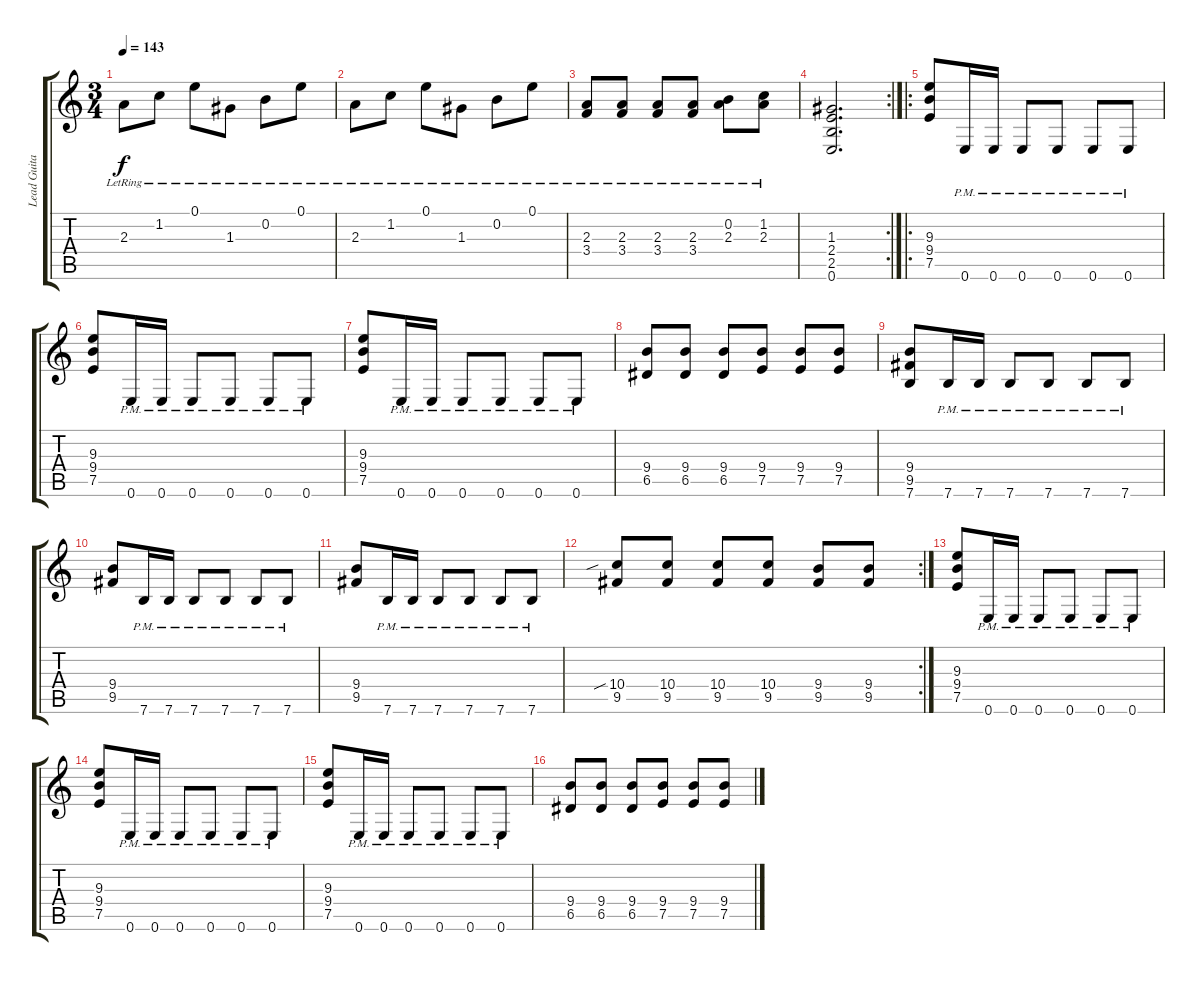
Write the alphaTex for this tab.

\track ("Lead Guitar (with addition of second gu" "Lead Guita") {instrument distortionguitar}
\staff {score tabs}
\tuning (E4 B3 G3 D3 A2 E2) {hide}
\ts (3 4)
\tempo 143
\clef g2
\ks c
2.3{lr}.8{dy f} 1.2{lr}.8 0.1{lr}.8 1.3{lr}.8 0.2{lr}.8 0.1{lr}.8 |
2.3{lr}.8 1.2{lr}.8 0.1{lr}.8 1.3{lr}.8 0.2{lr}.8 0.1{lr}.8 |
(2.3{lr} 3.4{lr}).8 (2.3{lr} 3.4{lr}).8 (2.3{lr} 3.4{lr}).8 (2.3{lr} 3.4{lr}).8 (0.2{lr} 2.3{lr}).8 (1.2 2.3{lr}).8 |
\rc 2
(1.3 2.4 2.5 0.6).2{d} |
\ro
(9.3 9.4 7.5).8 0.6{pm}.16 0.6{pm}.16 0.6{pm}.8 0.6{pm}.8 0.6{pm}.8 0.6{pm}.8 |
(9.3 9.4 7.5).8 0.6{pm}.16 0.6{pm}.16 0.6{pm}.8 0.6{pm}.8 0.6{pm}.8 0.6{pm}.8 |
(9.3 9.4 7.5).8 0.6{pm}.16 0.6{pm}.16 0.6{pm}.8 0.6{pm}.8 0.6{pm}.8 0.6{pm}.8 |
(9.4 6.5).8 (9.4 6.5).8 (9.4 6.5).8 (9.4 7.5).8 (9.4 7.5).8 (9.4 7.5).8 |
(9.4 9.5 7.6).8 7.6{pm}.16 7.6{pm}.16 7.6{pm}.8 7.6{pm}.8 7.6{pm}.8 7.6{pm}.8 |
(9.4 9.5).8 7.6{pm}.16 7.6{pm}.16 7.6{pm}.8 7.6{pm}.8 7.6{pm}.8 7.6{pm}.8 |
(9.4 9.5).8 7.6{pm}.16 7.6{pm}.16 7.6{pm}.8 7.6{pm}.8 7.6{pm}.8 7.6{pm}.8 |
\rc 2
(10.4{sib} 9.5).8 (10.4 9.5).8 (10.4 9.5).8 (10.4 9.5).8 (9.4 9.5).8 (9.4 9.5).8 |
(9.3 9.4 7.5).8 0.6{pm}.16 0.6{pm}.16 0.6{pm}.8 0.6{pm}.8 0.6{pm}.8 0.6{pm}.8 |
(9.3 9.4 7.5).8 0.6{pm}.16 0.6{pm}.16 0.6{pm}.8 0.6{pm}.8 0.6{pm}.8 0.6{pm}.8 |
(9.3 9.4 7.5).8 0.6{pm}.16 0.6{pm}.16 0.6{pm}.8 0.6{pm}.8 0.6{pm}.8 0.6{pm}.8 |
(9.4 6.5).8 (9.4 6.5).8 (9.4 6.5).8 (9.4 7.5).8 (9.4 7.5).8 (9.4 7.5).8
